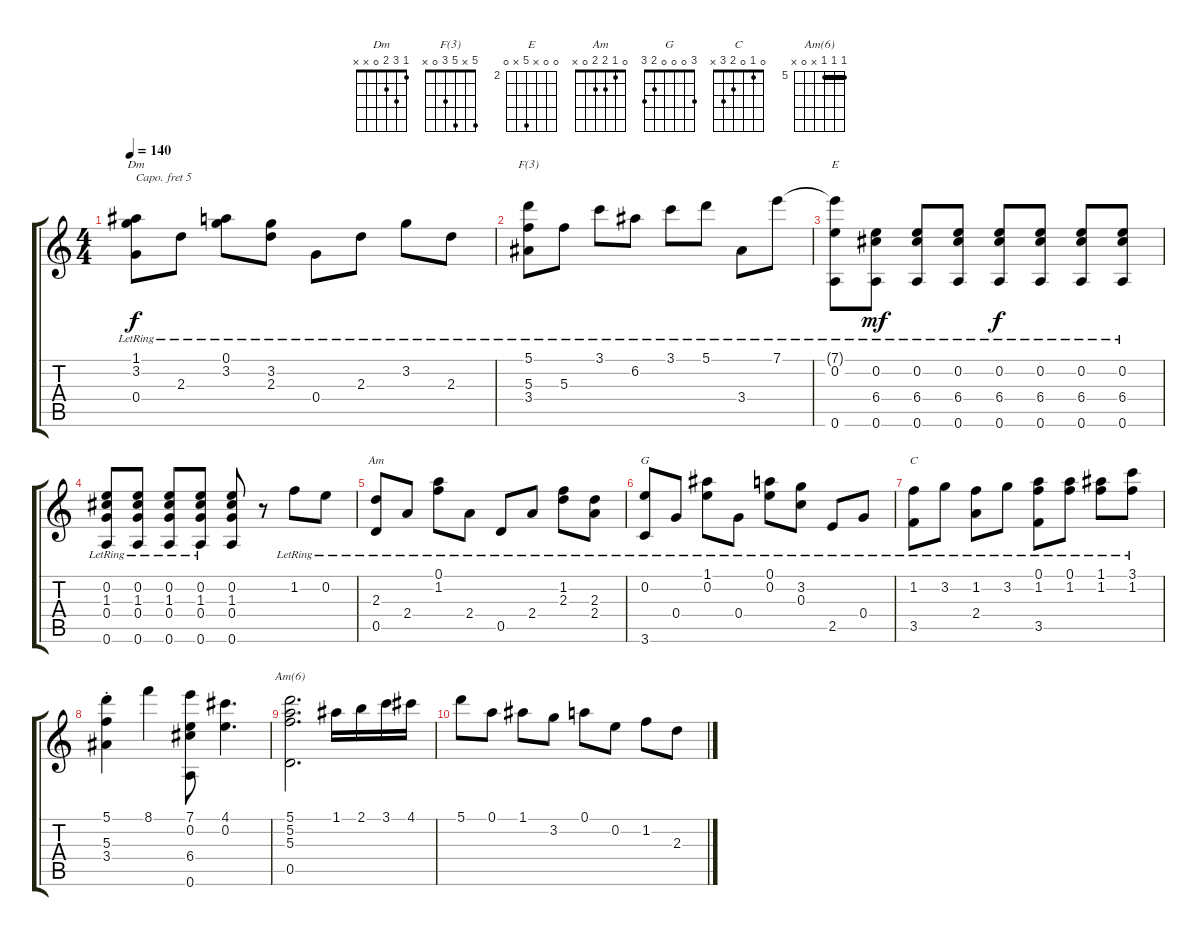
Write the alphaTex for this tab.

\track "" {instrument acousticguitarsteel}
\staff {score tabs}
\capo 5
\tuning (E4 B3 G3 D3 A2 E2) {hide}
\chord ("Dm" 1 3 2 0 x x)
\chord ("F(3)" 5 x 5 3 0 x)
\chord ("E" 0 0 x 6 x 0) {firstfret 2}
\chord ("Am" 0 1 2 2 0 x)
\chord ("G" 3 0 0 0 2 3)
\chord ("C" 0 1 0 2 3 x)
\chord ("Am(6)" 5 5 5 x 0 x) {firstfret 5 barre 5}
\ts (4 4)
\tempo 140
\clef g2
\ks c
(1.1{lr} 3.2{lr} 0.4{lr}).8{ch "Dm" dy f} 2.3{lr}.8 (0.1{lr} 3.2{lr}).8 (3.2{lr} 2.3{lr}).8 0.4{lr}.8 2.3{lr}.8 3.2{lr}.8 2.3{lr}.8 |
(5.1{lr} 5.3{lr} 3.4{lr}).8{ch "F(3)"} 5.3{lr}.8 3.1{lr}.8 6.2{lr}.8 3.1{lr}.8 5.1{lr}.8 3.4{lr}.8 7.1{lr}.8 |
(7.1{t} 0.2{lr} 0.6{lr}).8{ch "E"} (0.2{lr} 6.4{lr} 0.6{lr}).8{dy mf} (0.2{lr} 6.4{lr} 0.6{lr}).8 (0.2{lr} 6.4{lr} 0.6{lr}).8 (0.2{lr} 6.4{lr} 0.6{lr}).8{dy f} (0.2{lr} 6.4{lr} 0.6{lr}).8 (0.2{lr} 6.4{lr} 0.6{lr}).8 (0.2{lr} 6.4{lr} 0.6{lr}).8 |
(0.2{lr} 1.3{lr} 0.4{lr} 0.6{lr}).8 (0.2{lr} 1.3{lr} 0.4{lr} 0.6{lr}).8 (0.2{lr} 1.3{lr} 0.4{lr} 0.6{lr}).8 (0.2{lr} 1.3{lr} 0.4{lr} 0.6{lr}).8 (0.2 1.3 0.4 0.6).8 r.8 1.2{lr}.8 0.2{lr}.8 |
(2.3{lr} 0.5{lr}).8{ch "Am"} 2.4{lr}.8 (0.1{lr} 1.2{lr}).8 2.4{lr}.8 0.5{lr}.8 2.4{lr}.8 (1.2{lr} 2.3{lr}).8 (2.3{lr} 2.4{lr}).8 |
(0.2{lr} 3.6{lr}).8{ch "G"} 0.4{lr}.8 (1.1{lr} 0.2{lr}).8 0.4{lr}.8 (0.1{lr} 0.2{lr}).8 (3.2{lr} 0.3{lr}).8 2.5{lr}.8 0.4{lr}.8 |
(1.2{lr} 3.5{lr}).8{ch "C"} 3.2{lr}.8 (1.2{lr} 2.4{lr}).8 3.2{lr}.8 (0.1{lr} 1.2{lr} 3.5{lr}).8 (0.1{lr} 1.2{lr}).8 (1.1{lr} 1.2{lr}).8 (3.1{lr} 1.2{lr}).8 |
(5.1{st} 5.3{st} 3.4{st}).4 8.1.4 (7.1 0.2 6.4 0.6).8 (4.1 0.2).4{d} |
(5.1 5.2 5.3 0.5).2{d ch "Am(6)"} 1.1.16 2.1.16 3.1.16 4.1.16 |
5.1.8 0.1.8 1.1.8 3.2.8 0.1.8 0.2.8 1.2.8 2.3.8
